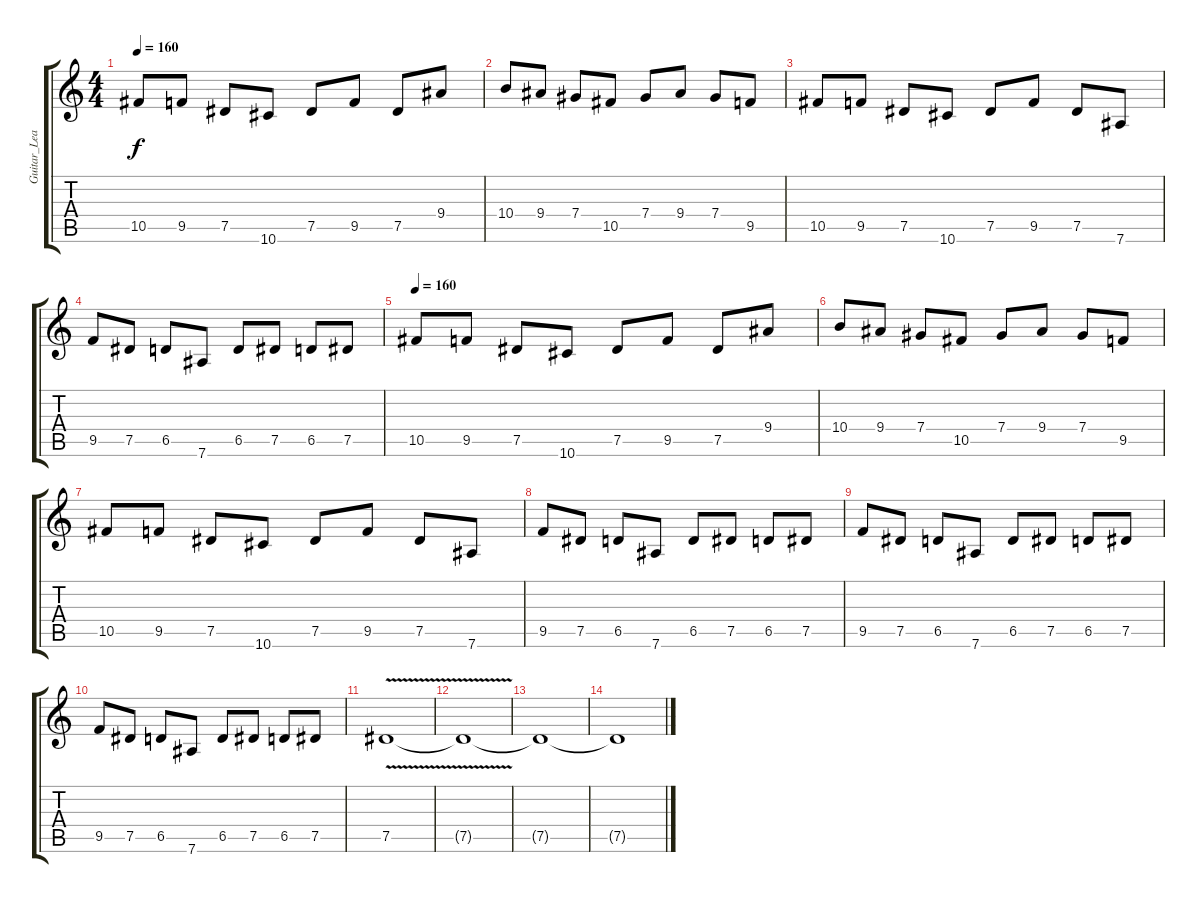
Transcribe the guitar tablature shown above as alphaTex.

\track ("Guitar_Lead" "Guitar_Lea") {instrument acousticguitarsteel}
\staff {score tabs}
\tuning (Eb4 Bb3 Gb3 Db3 Ab2 Eb2) {hide}
\ts (4 4)
\tempo 160
\clef g2
\ks c
10.5.8{dy f volume 11 instrument overdrivenguitar} 9.5.8 7.5.8 10.6.8 7.5.8 9.5.8 7.5.8 9.4.8 |
10.4.8 9.4.8 7.4.8 10.5.8 7.4.8 9.4.8 7.4.8 9.5.8 |
10.5.8 9.5.8 7.5.8 10.6.8 7.5.8 9.5.8 7.5.8 7.6.8 |
9.5.8 7.5.8 6.5.8 7.6.8 6.5.8 7.5.8 6.5.8 7.5.8 |
\tempo 160
10.5.8{volume 11 instrument overdrivenguitar} 9.5.8 7.5.8 10.6.8 7.5.8 9.5.8 7.5.8 9.4.8 |
10.4.8 9.4.8 7.4.8 10.5.8 7.4.8 9.4.8 7.4.8 9.5.8 |
10.5.8 9.5.8 7.5.8 10.6.8 7.5.8 9.5.8 7.5.8 7.6.8 |
9.5.8 7.5.8 6.5.8 7.6.8 6.5.8 7.5.8 6.5.8 7.5.8 |
9.5.8 7.5.8 6.5.8 7.6.8 6.5.8 7.5.8 6.5.8 7.5.8 |
9.5.8 7.5.8 6.5.8 7.6.8 6.5.8 7.5.8 6.5.8 7.5.8 |
7.5{v}.1{volume 0} |
7.5{t}.1 |
7.5{t}.1 |
7.5{t}.1
